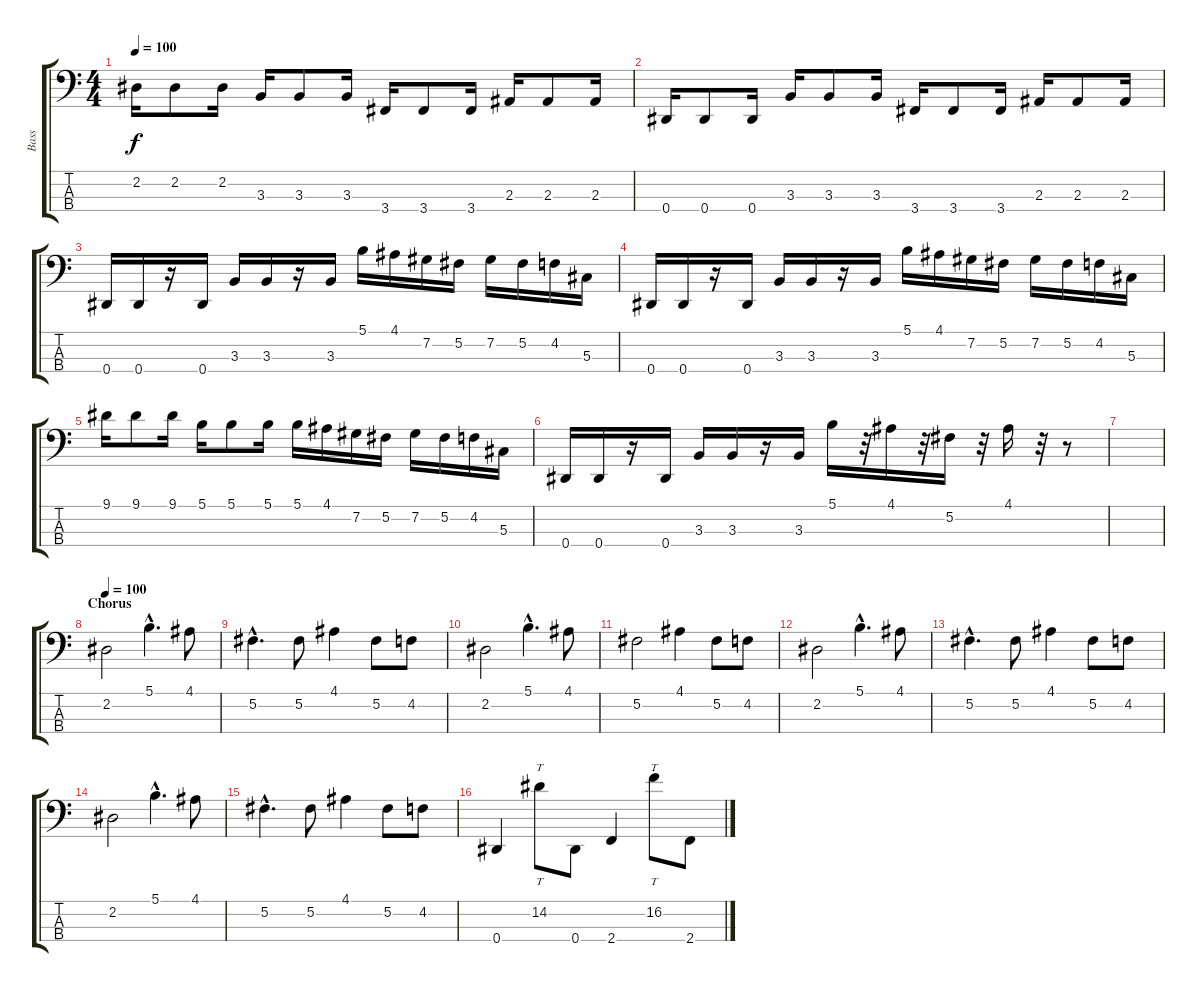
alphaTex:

\track ("Bass" "Bass") {instrument electricbasspick}
\staff {score tabs}
\tuning (Gb2 Db2 Ab1 Eb1) {hide}
\ts (4 4)
\tempo 100
\clef f4
\ks c
2.2.16{dy f} 2.2.8 2.2.16 3.3.16 3.3.8 3.3.16 3.4.16 3.4.8 3.4.16 2.3.16 2.3.8 2.3.16 |
0.4.16 0.4.8 0.4.16 3.3.16 3.3.8 3.3.16 3.4.16 3.4.8 3.4.16 2.3.16 2.3.8 2.3.16 |
0.4.16 0.4.16 r.16 0.4.16 3.3.16 3.3.16 r.16 3.3.16 5.1.16 4.1.16 7.2.16 5.2.16 7.2.16 5.2.16 4.2.16 5.3.16 |
0.4.16 0.4.16 r.16 0.4.16 3.3.16 3.3.16 r.16 3.3.16 5.1.16 4.1.16 7.2.16 5.2.16 7.2.16 5.2.16 4.2.16 5.3.16 |
9.1.16 9.1.8 9.1.16 5.1.16 5.1.8 5.1.16 5.1.16 4.1.16 7.2.16 5.2.16 7.2.16 5.2.16 4.2.16 5.3.16 |
0.4.16 0.4.16 r.16 0.4.16 3.3.16 3.3.16 r.16 3.3.16 5.1.16 r.32 4.1.16 r.32 5.2.16 r.32 4.1.16 r.32 r.8 |
|
\section ("" "Chorus")
\tempo 100
2.2.2 5.1{hac}.4{d} 4.1.8 |
5.2{hac}.4{d} 5.2.8 4.1.4 5.2.8 4.2.8 |
2.2.2 5.1{hac}.4{d} 4.1.8 |
5.2.2 4.1.4 5.2.8 4.2.8 |
2.2.2 5.1{hac}.4{d} 4.1.8 |
5.2{hac}.4{d} 5.2.8 4.1.4 5.2.8 4.2.8 |
2.2.2 5.1{hac}.4{d} 4.1.8 |
5.2{hac}.4{d} 5.2.8 4.1.4 5.2.8 4.2.8 |
0.4.4 14.2.8{tt} 0.4.8 2.4.4 16.2.8{tt} 2.4.8
